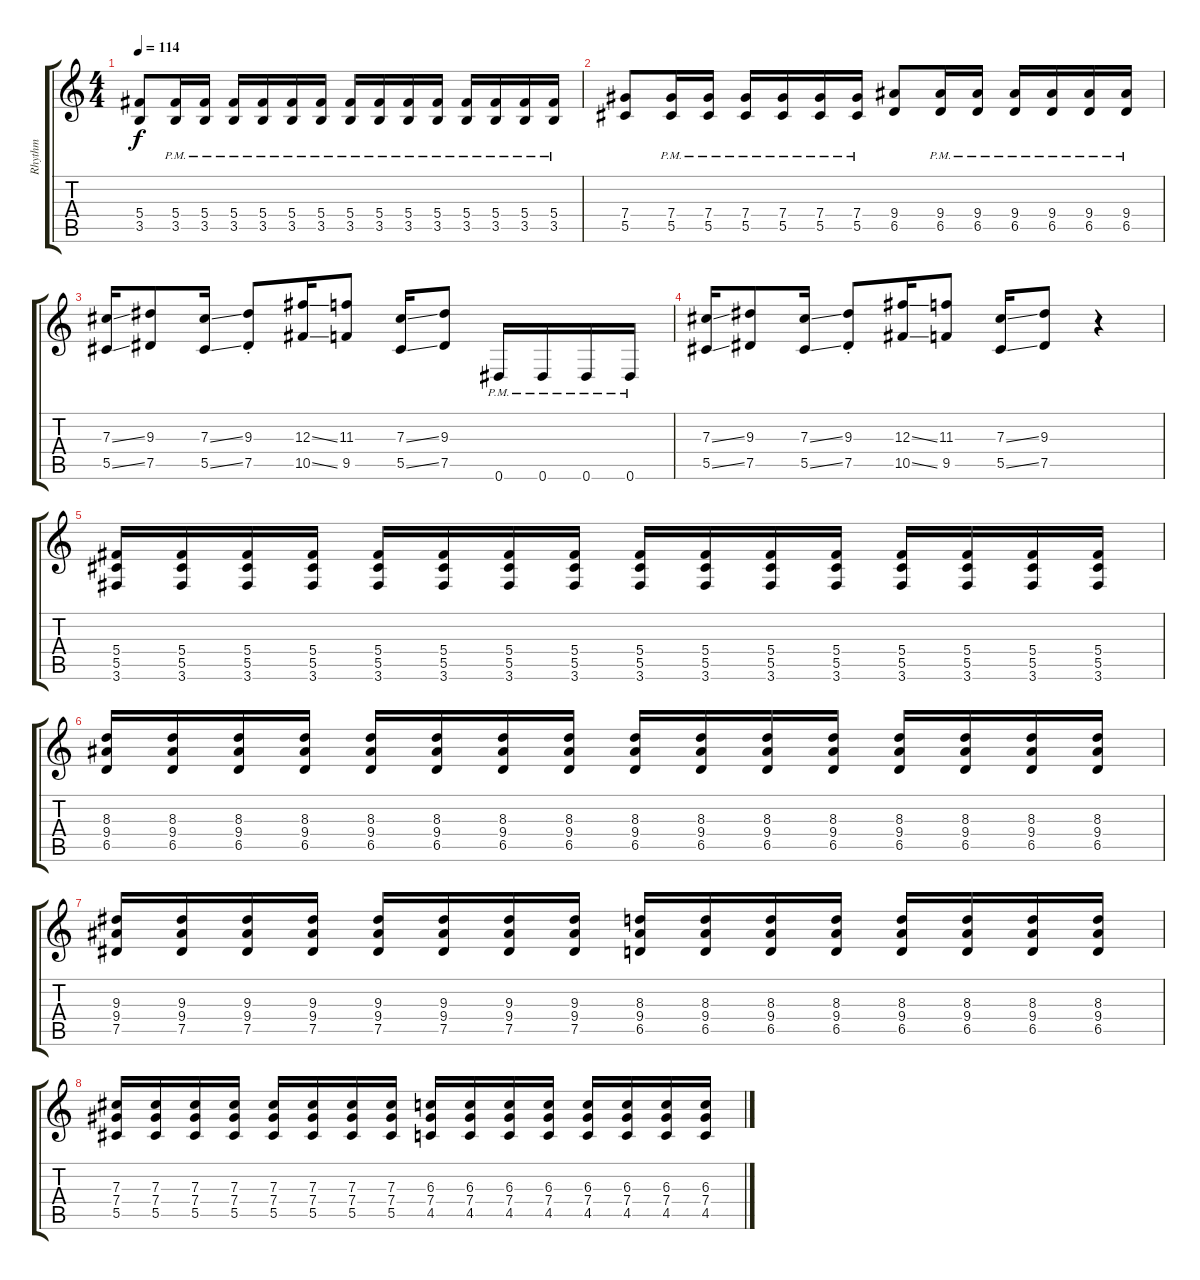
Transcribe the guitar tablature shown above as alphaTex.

\track ("Rhythm" "Rhythm") {instrument overdrivenguitar}
\staff {score tabs}
\tuning (Eb4 Bb3 Gb3 Db3 Ab2 Eb2) {hide}
\ts (4 4)
\tempo 114
\clef g2
\ks c
(5.4 3.5).8{dy f} (5.4{pm} 3.5{pm}).16 (5.4{pm} 3.5{pm}).16 (5.4{pm} 3.5{pm}).16 (5.4{pm} 3.5{pm}).16 (5.4{pm} 3.5{pm}).16 (5.4{pm} 3.5{pm}).16 (5.4{pm} 3.5{pm}).16 (5.4{pm} 3.5{pm}).16 (5.4{pm} 3.5{pm}).16 (5.4{pm} 3.5{pm}).16 (5.4{pm} 3.5{pm}).16 (5.4{pm} 3.5{pm}).16 (5.4{pm} 3.5{pm}).16 (5.4{pm} 3.5{pm}).16 |
(7.4 5.5).8 (7.4{pm} 5.5{pm}).16 (7.4{pm} 5.5{pm}).16 (7.4{pm} 5.5{pm}).16 (7.4{pm} 5.5{pm}).16 (7.4{pm} 5.5{pm}).16 (7.4{pm} 5.5{pm}).16 (9.4 6.5).8 (9.4{pm} 6.5{pm}).16 (9.4{pm} 6.5{pm}).16 (9.4{pm} 6.5{pm}).16 (9.4{pm} 6.5{pm}).16 (9.4{pm} 6.5{pm}).16 (9.4{pm} 6.5{pm}).16 |
(7.3{ss} 5.5{ss}).16 (9.3 7.5).8 (7.3{ss} 5.5{ss}).16 (9.3{st} 7.5{st}).8 (12.3{ss} 10.5{ss}).16 (11.3 9.5).8 (7.3{ss} 5.5{ss}).16 (9.3 7.5).8 0.6{pm}.16 0.6{pm}.16 0.6{pm}.16 0.6{pm}.16 |
(7.3{ss} 5.5{ss}).16 (9.3 7.5).8 (7.3{ss} 5.5{ss}).16 (9.3{st} 7.5{st}).8 (12.3{ss} 10.5{ss}).16 (11.3 9.5).8 (7.3{ss} 5.5{ss}).16 (9.3 7.5).8 r.4 |
(5.4 5.5 3.6).16 (5.4 5.5 3.6).16 (5.4 5.5 3.6).16 (5.4 5.5 3.6).16 (5.4 5.5 3.6).16 (5.4 5.5 3.6).16 (5.4 5.5 3.6).16 (5.4 5.5 3.6).16 (5.4 5.5 3.6).16 (5.4 5.5 3.6).16 (5.4 5.5 3.6).16 (5.4 5.5 3.6).16 (5.4 5.5 3.6).16 (5.4 5.5 3.6).16 (5.4 5.5 3.6).16 (5.4 5.5 3.6).16 |
(8.3 9.4 6.5).16 (8.3 9.4 6.5).16 (8.3 9.4 6.5).16 (8.3 9.4 6.5).16 (8.3 9.4 6.5).16 (8.3 9.4 6.5).16 (8.3 9.4 6.5).16 (8.3 9.4 6.5).16 (8.3 9.4 6.5).16 (8.3 9.4 6.5).16 (8.3 9.4 6.5).16 (8.3 9.4 6.5).16 (8.3 9.4 6.5).16 (8.3 9.4 6.5).16 (8.3 9.4 6.5).16 (8.3 9.4 6.5).16 |
(9.3 9.4 7.5).16 (9.3 9.4 7.5).16 (9.3 9.4 7.5).16 (9.3 9.4 7.5).16 (9.3 9.4 7.5).16 (9.3 9.4 7.5).16 (9.3 9.4 7.5).16 (9.3 9.4 7.5).16 (8.3 9.4 6.5).16 (8.3 9.4 6.5).16 (8.3 9.4 6.5).16 (8.3 9.4 6.5).16 (8.3 9.4 6.5).16 (8.3 9.4 6.5).16 (8.3 9.4 6.5).16 (8.3 9.4 6.5).16 |
(7.3 7.4 5.5).16 (7.3 7.4 5.5).16 (7.3 7.4 5.5).16 (7.3 7.4 5.5).16 (7.3 7.4 5.5).16 (7.3 7.4 5.5).16 (7.3 7.4 5.5).16 (7.3 7.4 5.5).16 (6.3 7.4 4.5).16 (6.3 7.4 4.5).16 (6.3 7.4 4.5).16 (6.3 7.4 4.5).16 (6.3 7.4 4.5).16 (6.3 7.4 4.5).16 (6.3 7.4 4.5).16 (6.3 7.4 4.5).16
